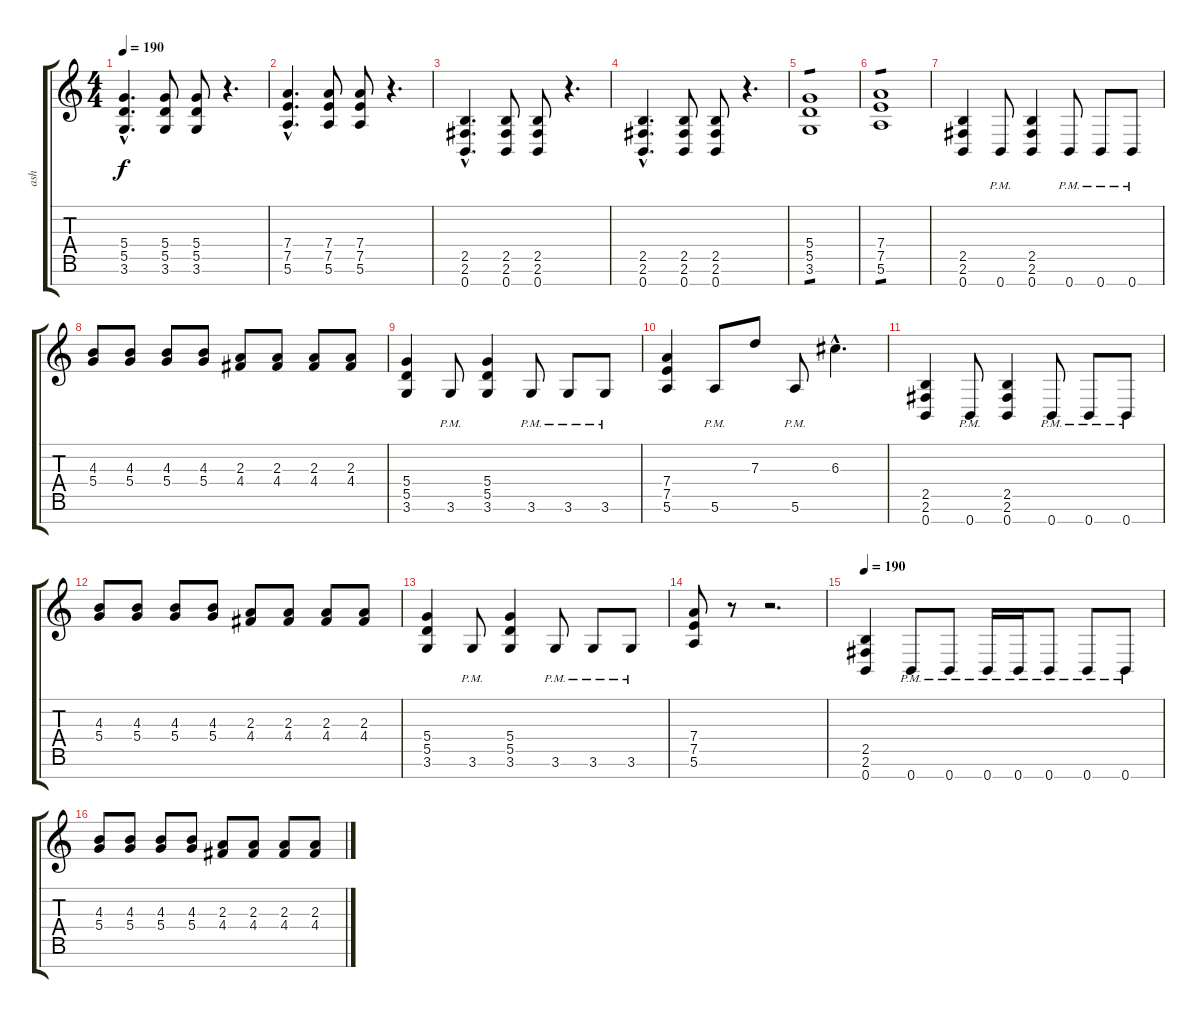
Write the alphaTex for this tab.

\track ("ash" "ash") {instrument distortionguitar}
\staff {score tabs}
\tuning (E4 B3 G3 D3 A2 E2 B1) {hide}
\ts (4 4)
\tempo 190
\clef g2
\ks c
(5.4{hac} 5.5{hac} 3.6{hac}).4{d dy f} (5.4 5.5 3.6).8 (5.4 5.5 3.6).8 r.4{d} |
(7.4{hac} 7.5{hac} 5.6{hac}).4{d} (7.4 7.5 5.6).8 (7.4 7.5 5.6).8 r.4{d} |
(2.5{hac} 2.6{hac} 0.7{hac}).4{d} (2.5 2.6 0.7).8 (2.5 2.6 0.7).8 r.4{d} |
(2.5{hac} 2.6{hac} 0.7{hac}).4{d} (2.5 2.6 0.7).8 (2.5 2.6 0.7).8 r.4{d} |
(5.4 5.5 3.6).1{tp 1} |
(7.4 7.5 5.6).1{tp 1} |
(2.5 2.6 0.7).4 0.7{pm}.8 (2.5 2.6 0.7).4 0.7{pm}.8 0.7{pm}.8 0.7{pm}.8 |
(4.3 5.4).8 (4.3 5.4).8 (4.3 5.4).8 (4.3 5.4).8 (2.3 4.4).8 (2.3 4.4).8 (2.3 4.4).8 (2.3 4.4).8 |
(5.4 5.5 3.6).4 3.6{pm}.8 (5.4 5.5 3.6).4 3.6{pm}.8 3.6{pm}.8 3.6{pm}.8 |
(7.4 7.5 5.6).4 5.6{pm}.8 7.3.8 5.6{pm}.8 6.3{hac}.4{d} |
(2.5 2.6 0.7).4 0.7{pm}.8 (2.5 2.6 0.7).4 0.7{pm}.8 0.7{pm}.8 0.7{pm}.8 |
(4.3 5.4).8 (4.3 5.4).8 (4.3 5.4).8 (4.3 5.4).8 (2.3 4.4).8 (2.3 4.4).8 (2.3 4.4).8 (2.3 4.4).8 |
(5.4 5.5 3.6).4 3.6{pm}.8 (5.4 5.5 3.6).4 3.6{pm}.8 3.6{pm}.8 3.6{pm}.8 |
(7.4 7.5 5.6).8 r.8 r.2{d} |
\tempo 190
(2.5 2.6 0.7).4{balance 0} 0.7{pm}.8 0.7{pm}.8 0.7{pm}.16 0.7{pm}.16 0.7{pm}.8 0.7{pm}.8 0.7{pm}.8 |
(4.3 5.4).8 (4.3 5.4).8 (4.3 5.4).8 (4.3 5.4).8 (2.3 4.4).8 (2.3 4.4).8 (2.3 4.4).8 (2.3 4.4).8
